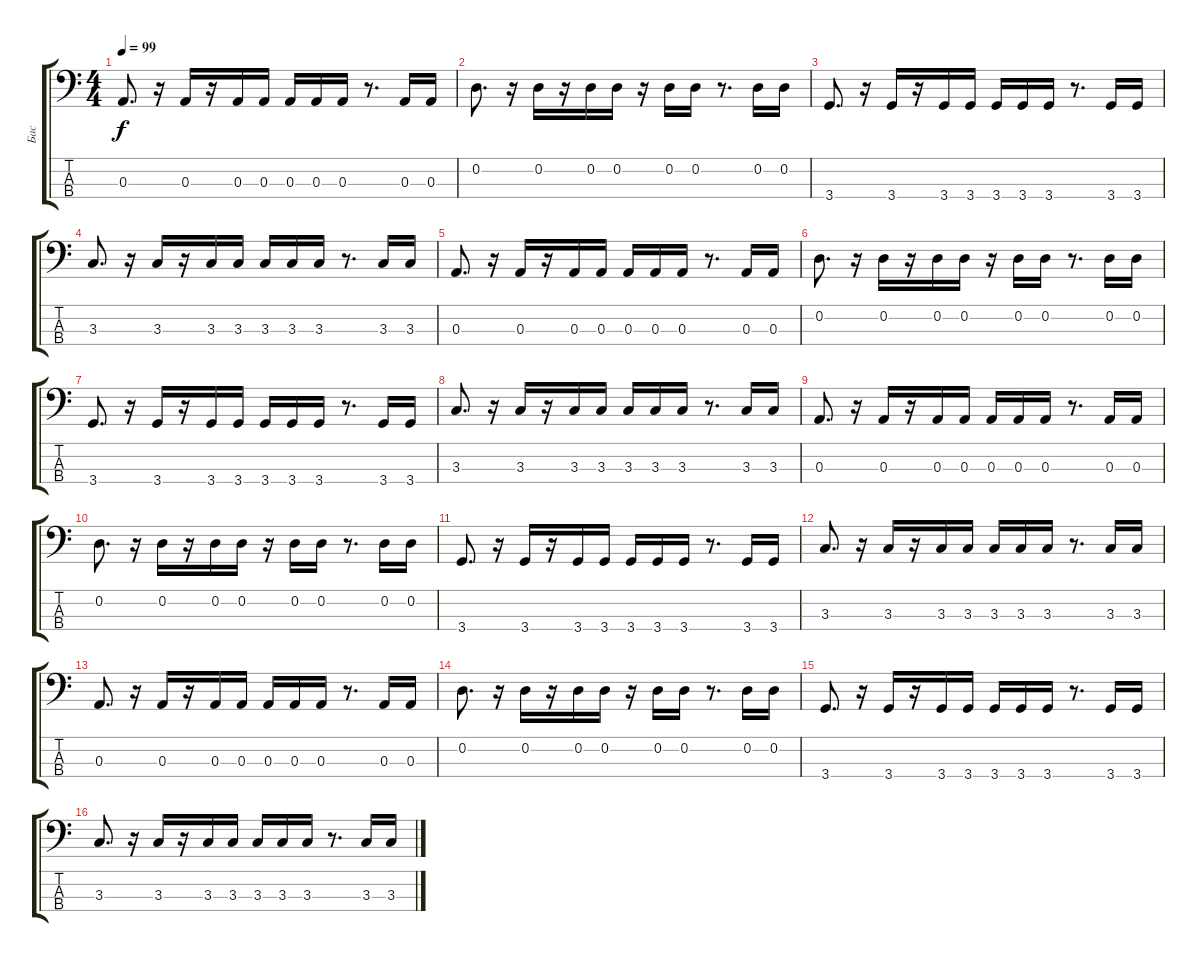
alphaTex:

\track ("Бас" "Бас") {instrument electricbassfinger}
\staff {score tabs}
\tuning (G2 D2 A1 E1) {hide}
\ts (4 4)
\tempo 99
\clef f4
\ks c
0.3.8{d dy f} r.16 0.3.16 r.16 0.3.16 0.3.16 0.3.16 0.3.16 0.3.16 r.8{d} 0.3.16 0.3.16 |
0.2.8{d} r.16 0.2.16 r.16 0.2.16 0.2.16 r.16 0.2.16 0.2.16 r.8{d} 0.2.16 0.2.16 |
3.4.8{d} r.16 3.4.16 r.16 3.4.16 3.4.16 3.4.16 3.4.16 3.4.16 r.8{d} 3.4.16 3.4.16 |
3.3.8{d} r.16 3.3.16 r.16 3.3.16 3.3.16 3.3.16 3.3.16 3.3.16 r.8{d} 3.3.16 3.3.16 |
0.3.8{d} r.16 0.3.16 r.16 0.3.16 0.3.16 0.3.16 0.3.16 0.3.16 r.8{d} 0.3.16 0.3.16 |
0.2.8{d} r.16 0.2.16 r.16 0.2.16 0.2.16 r.16 0.2.16 0.2.16 r.8{d} 0.2.16 0.2.16 |
3.4.8{d} r.16 3.4.16 r.16 3.4.16 3.4.16 3.4.16 3.4.16 3.4.16 r.8{d} 3.4.16 3.4.16 |
3.3.8{d} r.16 3.3.16 r.16 3.3.16 3.3.16 3.3.16 3.3.16 3.3.16 r.8{d} 3.3.16 3.3.16 |
0.3.8{d} r.16 0.3.16 r.16 0.3.16 0.3.16 0.3.16 0.3.16 0.3.16 r.8{d} 0.3.16 0.3.16 |
0.2.8{d} r.16 0.2.16 r.16 0.2.16 0.2.16 r.16 0.2.16 0.2.16 r.8{d} 0.2.16 0.2.16 |
3.4.8{d} r.16 3.4.16 r.16 3.4.16 3.4.16 3.4.16 3.4.16 3.4.16 r.8{d} 3.4.16 3.4.16 |
3.3.8{d} r.16 3.3.16 r.16 3.3.16 3.3.16 3.3.16 3.3.16 3.3.16 r.8{d} 3.3.16 3.3.16 |
0.3.8{d} r.16 0.3.16 r.16 0.3.16 0.3.16 0.3.16 0.3.16 0.3.16 r.8{d} 0.3.16 0.3.16 |
0.2.8{d} r.16 0.2.16 r.16 0.2.16 0.2.16 r.16 0.2.16 0.2.16 r.8{d} 0.2.16 0.2.16 |
3.4.8{d} r.16 3.4.16 r.16 3.4.16 3.4.16 3.4.16 3.4.16 3.4.16 r.8{d} 3.4.16 3.4.16 |
3.3.8{d} r.16 3.3.16 r.16 3.3.16 3.3.16 3.3.16 3.3.16 3.3.16 r.8{d} 3.3.16 3.3.16
